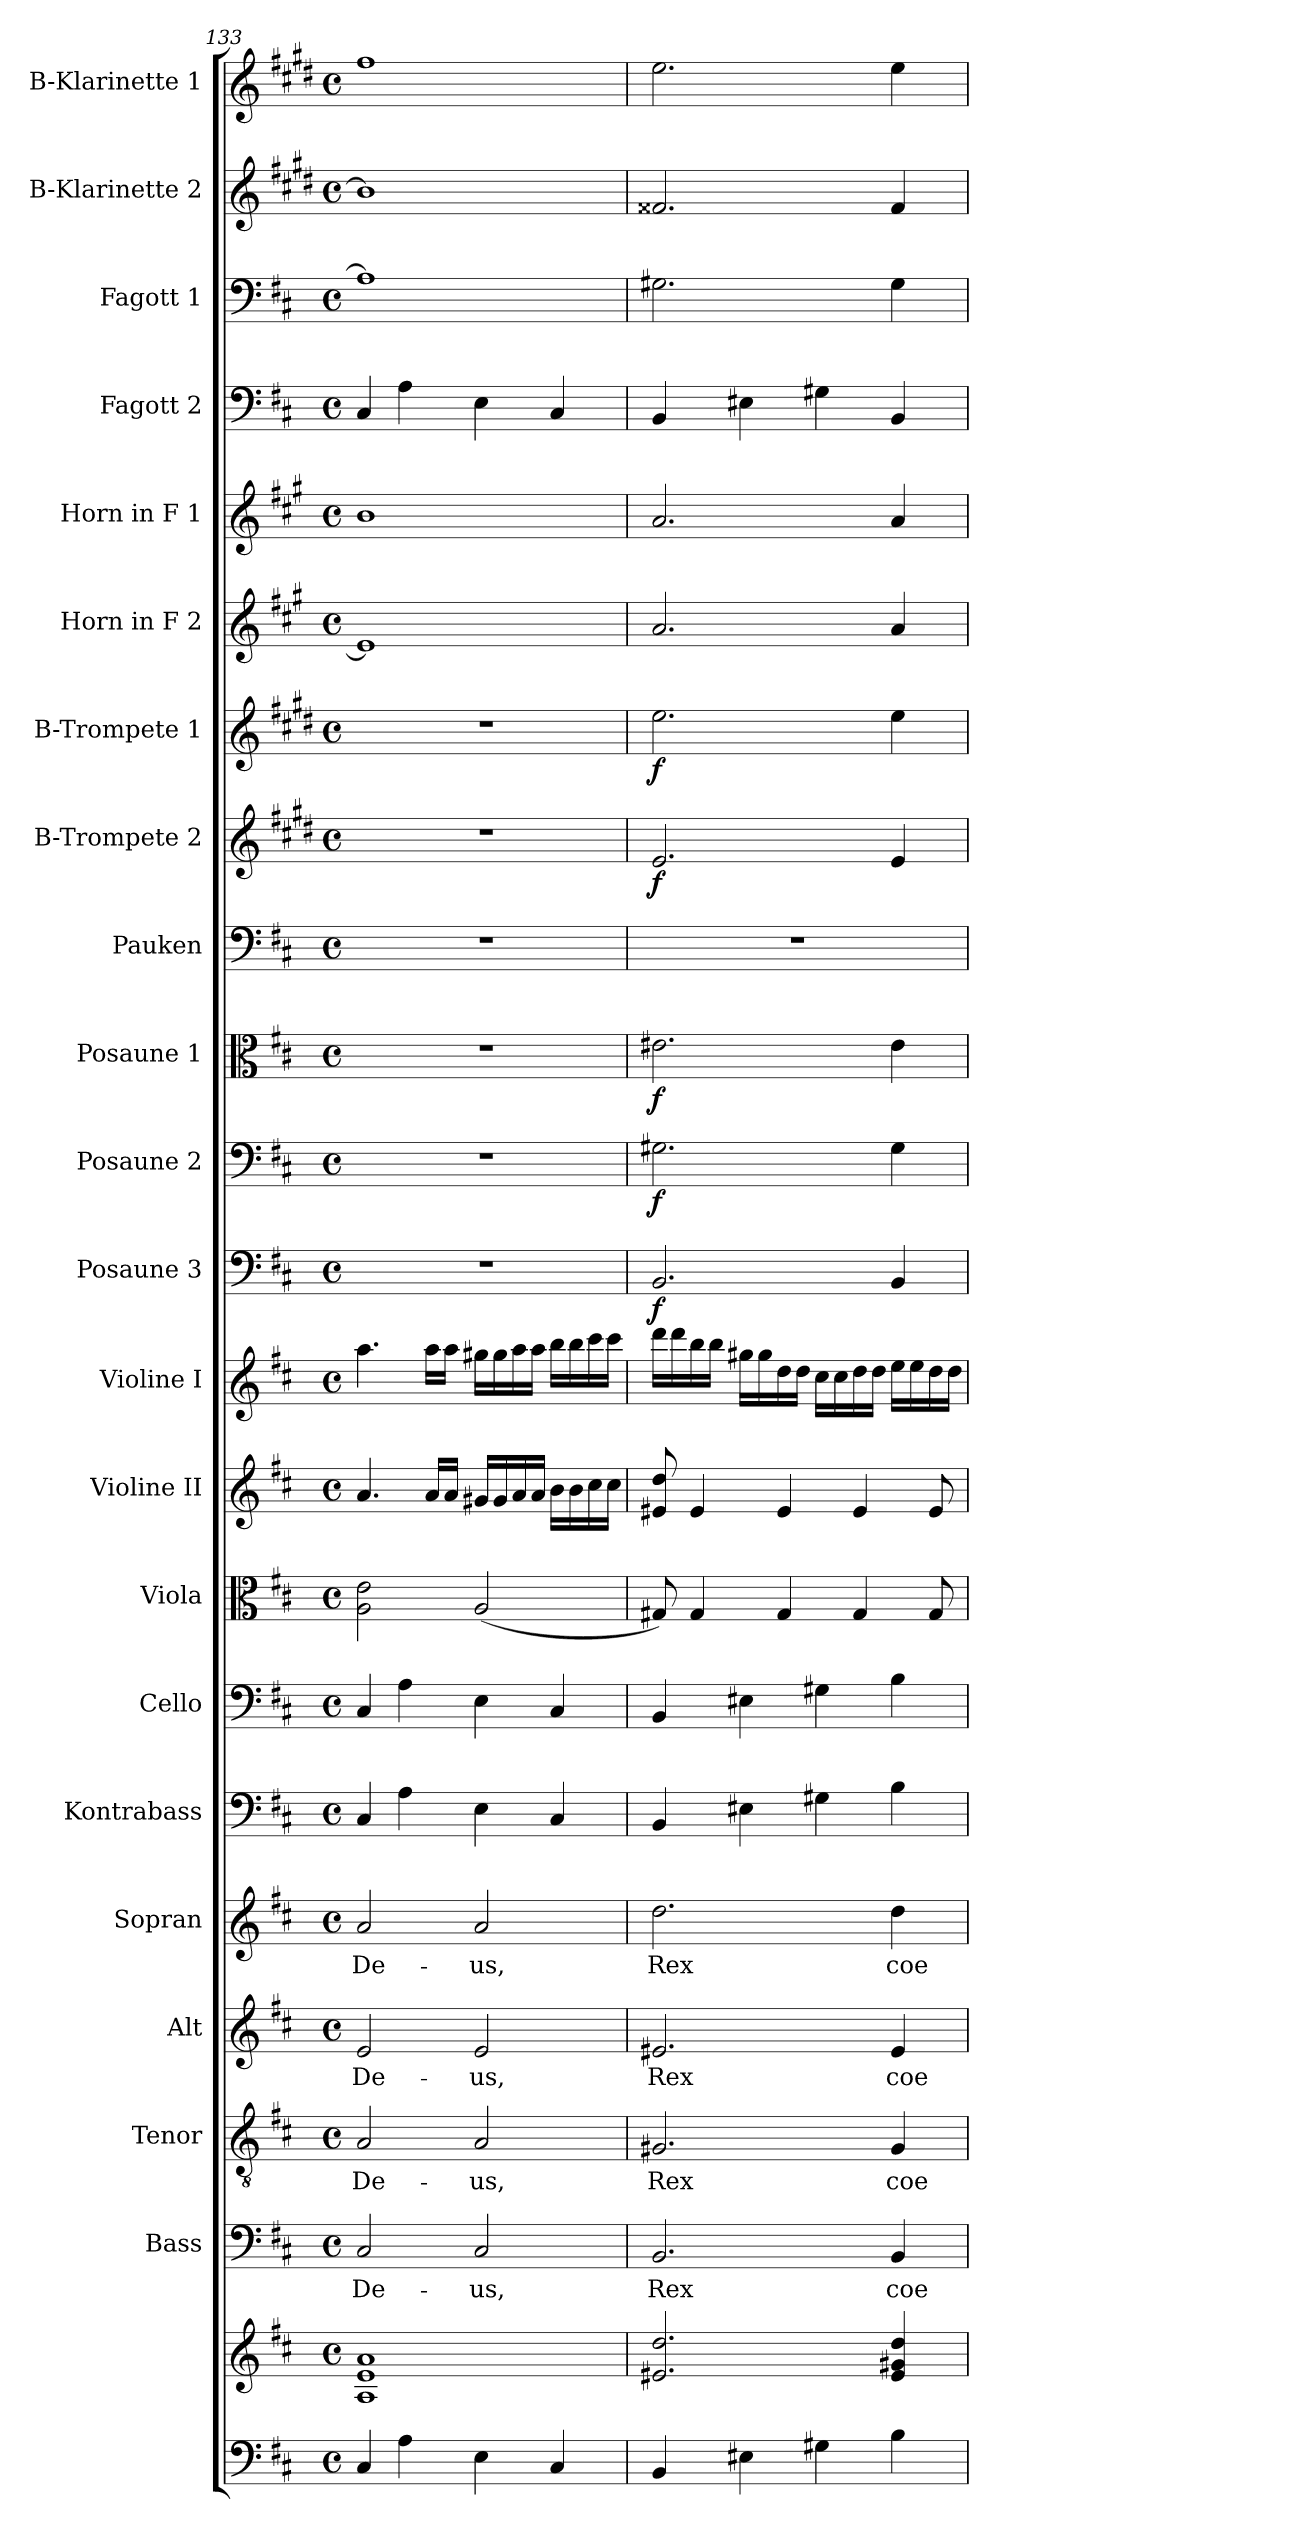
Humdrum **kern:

**kern	**kern	**kern	**text	**kern	**text	**kern	**text	**kern	**text	**kern	**kern	**kern	**kern	**kern	**kern	**dynam	**kern	**dynam	**kern	**dynam	**kern	**kern	**dynam	**kern	**dynam	**kern	**kern	**kern	**kern	**kern	**kern
*part22	*part22	*part21	*part21	*part20	*part20	*part19	*part19	*part18	*part18	*part17	*part16	*part15	*part14	*part13	*part12	*part12	*part11	*part11	*part10	*part10	*part9	*part8	*part8	*part7	*part7	*part6	*part5	*part4	*part3	*part2	*part1
*staff23	*staff22	*staff21	*staff21	*staff20	*staff20	*staff19	*staff19	*staff18	*staff18	*staff17	*staff16	*staff15	*staff14	*staff13	*staff12	*staff12	*staff11	*staff11	*staff10	*staff10	*staff9	*staff8	*staff8	*staff7	*staff7	*staff6	*staff5	*staff4	*staff3	*staff2	*staff1
*	*	*I"Bass	*	*I"Tenor	*	*I"Alt	*	*I"Sopran	*	*I"Kontrabass	*I"Cello	*I"Viola	*I"Violine II	*I"Violine I	*I"Posaune 3	*	*I"Posaune 2	*	*I"Posaune 1	*	*I"Pauken	*I"B-Trompete 2	*	*I"B-Trompete 1	*	*I"Horn in F 2	*I"Horn in F 1	*I"Fagott 2	*I"Fagott 1	*I"B-Klarinette 2	*I"B-Klarinette 1
*	*	*I'B.	*	*I'T.	*	*I'A.	*	*I'S.	*	*I'Kb.	*	*I'Vla.	*I'Vl. II	*I'Vl. I	*I'Pos. 3	*	*I'Pos. 2	*	*I'Pos. 1	*	*I'Pk.	*I'B Trp. 2	*	*I'B Trp. 1	*	*	*	*I'Fg. 2	*I'Fg. 1	*I'B Kl. 2	*I'B Kl. 1
*clefF4	*clefG2	*clefF4	*	*clefGv2	*	*clefG2	*	*clefG2	*	*clefF4	*clefF4	*clefC3	*clefG2	*clefG2	*clefF4	*	*clefF4	*	*clefC3	*	*clefF4	*clefG2	*	*clefG2	*	*clefG2	*clefG2	*clefF4	*clefF4	*clefG2	*clefG2
*	*	*	*	*	*	*	*	*	*	*ITrd7c12	*	*	*	*	*	*	*	*	*	*	*	*ITrd1c2	*	*ITrd1c2	*	*ITrd4c7	*ITrd4c7	*	*	*ITrd1c2	*ITrd1c2
*k[f#c#]	*k[f#c#]	*k[f#c#]	*	*k[f#c#]	*	*k[f#c#]	*	*k[f#c#]	*	*k[f#c#]	*k[f#c#]	*k[f#c#]	*k[f#c#]	*k[f#c#]	*k[f#c#]	*	*k[f#c#]	*	*k[f#c#]	*	*k[f#c#]	*k[f#c#]	*	*k[f#c#]	*	*k[f#c#]	*k[f#c#]	*k[f#c#]	*k[f#c#]	*k[f#c#]	*k[f#c#]
*D:	*D:	*D:	*	*D:	*	*D:	*	*D:	*	*D:	*D:	*D:	*D:	*D:	*D:	*	*D:	*	*D:	*	*D:	*D:	*	*D:	*	*D:	*D:	*D:	*D:	*D:	*D:
*M4/4	*M4/4	*M4/4	*	*M4/4	*	*M4/4	*	*M4/4	*	*M4/4	*M4/4	*M4/4	*M4/4	*M4/4	*M4/4	*	*M4/4	*	*M4/4	*	*M4/4	*M4/4	*	*M4/4	*	*M4/4	*M4/4	*M4/4	*M4/4	*M4/4	*M4/4
*met(c)	*met(c)	*met(c)	*	*met(c)	*	*met(c)	*	*met(c)	*	*met(c)	*met(c)	*met(c)	*met(c)	*met(c)	*met(c)	*	*met(c)	*	*met(c)	*	*met(c)	*met(c)	*	*met(c)	*	*met(c)	*met(c)	*met(c)	*met(c)	*met(c)	*met(c)
=133	=133	=133	=133	=133	=133	=133	=133	=133	=133	=133	=133	=133	=133	=133	=133	=133	=133	=133	=133	=133	=133	=133	=133	=133	=133	=133	=133	=133	=133	=133	=133
!	!	!	!LO:LY:b	!	!LO:LY:b	!	!LO:LY:b	!	!LO:LY:b	!	!	!	!	!	!	!	!	!	!	!	!	!	!	!	!	!	!	!	!	!	!
4C#/	1A 1e 1a	2C#/	De-	2A/	De-	2e/	De-	2a/	De-	4CC#/	4C#/	2A\ 2e\	4.a/	4.aa\	1r	.	1r	.	1r	.	1r	1r	.	1r	.	1A]	1e	4C#/	1A]	1a]	1ee
4A\	.	.	.	.	.	.	.	.	.	4AA\	4A\	.	.	.	.	.	.	.	.	.	.	.	.	.	.	.	.	4A\	.	.	.
.	.	.	.	.	.	.	.	.	.	.	.	.	16a/LL	16aa\LL	.	.	.	.	.	.	.	.	.	.	.	.	.	.	.	.	.
.	.	.	.	.	.	.	.	.	.	.	.	.	16a/JJ	16aa\JJ	.	.	.	.	.	.	.	.	.	.	.	.	.	.	.	.	.
!	!	!	!LO:LY:b	!	!LO:LY:b	!	!LO:LY:b	!	!LO:LY:b	!	!	!	!	!	!	!	!	!	!	!	!	!	!	!	!	!	!	!	!	!	!
4E\	.	2C#/	-us,	2A/	-us,	2e/	-us,	2a/	-us,	4EE\	4E\	(<2A/	16g#X/LL	16gg#X\LL	.	.	.	.	.	.	.	.	.	.	.	.	.	4E\	.	.	.
.	.	.	.	.	.	.	.	.	.	.	.	.	16g#/	16gg#\	.	.	.	.	.	.	.	.	.	.	.	.	.	.	.	.	.
.	.	.	.	.	.	.	.	.	.	.	.	.	16a/	16aa\	.	.	.	.	.	.	.	.	.	.	.	.	.	.	.	.	.
.	.	.	.	.	.	.	.	.	.	.	.	.	16a/JJ	16aa\JJ	.	.	.	.	.	.	.	.	.	.	.	.	.	.	.	.	.
4C#/	.	.	.	.	.	.	.	.	.	4CC#/	4C#/	.	16b\LL	16bb\LL	.	.	.	.	.	.	.	.	.	.	.	.	.	4C#/	.	.	.
.	.	.	.	.	.	.	.	.	.	.	.	.	16b\	16bb\	.	.	.	.	.	.	.	.	.	.	.	.	.	.	.	.	.
.	.	.	.	.	.	.	.	.	.	.	.	.	16cc#\	16ccc#\	.	.	.	.	.	.	.	.	.	.	.	.	.	.	.	.	.
.	.	.	.	.	.	.	.	.	.	.	.	.	16cc#\JJ	16ccc#\JJ	.	.	.	.	.	.	.	.	.	.	.	.	.	.	.	.	.
=134	=134	=134	=134	=134	=134	=134	=134	=134	=134	=134	=134	=134	=134	=134	=134	=134	=134	=134	=134	=134	=134	=134	=134	=134	=134	=134	=134	=134	=134	=134	=134
!	!	!	!LO:LY:b	!	!LO:LY:b	!	!LO:LY:b	!	!LO:LY:b	!	!	!	!	!	!	!LO:DY:b	!	!LO:DY:b	!	!LO:DY:b	!	!	!LO:DY:b	!	!LO:DY:b	!	!	!	!	!	!
4BB/	2.e#X/ 2.dd/	2.BB/	Rex	2.G#X/	Rex	2.e#X/	Rex	2.dd\	Rex	4BBB/	4BB/	8G#X/)	8e#X/ 8dd/	16ddd\LL	2.BB/	f	2.G#X\	f	2.e#X\	f	1r	2.d/	f	2.dd\	f	2.d/	2.d/	4BB/	2.G#X\	2.e#X/	2.dd\
.	.	.	.	.	.	.	.	.	.	.	.	.	.	16ddd\	.	.	.	.	.	.	.	.	.	.	.	.	.	.	.	.	.
.	.	.	.	.	.	.	.	.	.	.	.	4G#/	4e#/	16bb\	.	.	.	.	.	.	.	.	.	.	.	.	.	.	.	.	.
.	.	.	.	.	.	.	.	.	.	.	.	.	.	16bb\JJ	.	.	.	.	.	.	.	.	.	.	.	.	.	.	.	.	.
4E#X\	.	.	.	.	.	.	.	.	.	4EE#X\	4E#X\	.	.	16gg#X\LL	.	.	.	.	.	.	.	.	.	.	.	.	.	4E#X\	.	.	.
.	.	.	.	.	.	.	.	.	.	.	.	.	.	16gg#\	.	.	.	.	.	.	.	.	.	.	.	.	.	.	.	.	.
.	.	.	.	.	.	.	.	.	.	.	.	4G#/	4e#/	16dd\	.	.	.	.	.	.	.	.	.	.	.	.	.	.	.	.	.
.	.	.	.	.	.	.	.	.	.	.	.	.	.	16dd\JJ	.	.	.	.	.	.	.	.	.	.	.	.	.	.	.	.	.
4G#X\	.	.	.	.	.	.	.	.	.	4GG#X\	4G#X\	.	.	16cc#\LL	.	.	.	.	.	.	.	.	.	.	.	.	.	4G#X\	.	.	.
.	.	.	.	.	.	.	.	.	.	.	.	.	.	16cc#\	.	.	.	.	.	.	.	.	.	.	.	.	.	.	.	.	.
.	.	.	.	.	.	.	.	.	.	.	.	4G#/	4e#/	16dd\	.	.	.	.	.	.	.	.	.	.	.	.	.	.	.	.	.
.	.	.	.	.	.	.	.	.	.	.	.	.	.	16dd\JJ	.	.	.	.	.	.	.	.	.	.	.	.	.	.	.	.	.
!	!	!	!LO:LY:b	!	!LO:LY:b	!	!LO:LY:b	!	!LO:LY:b	!	!	!	!	!	!	!	!	!	!	!	!	!	!	!	!	!	!	!	!	!	!
4B\	4e#/ 4g#X/ 4dd/	4BB/	coe-	4G#/	coe-	4e#/	coe-	4dd\	coe-	4BB\	4B\	.	.	16ee\LL	4BB/	.	4G#\	.	4e#\	.	.	4d/	.	4dd\	.	4d/	4d/	4BB/	4G#\	4e#/	4dd\
.	.	.	.	.	.	.	.	.	.	.	.	.	.	16ee\	.	.	.	.	.	.	.	.	.	.	.	.	.	.	.	.	.
.	.	.	.	.	.	.	.	.	.	.	.	8G#/	8e#/	16dd\	.	.	.	.	.	.	.	.	.	.	.	.	.	.	.	.	.
.	.	.	.	.	.	.	.	.	.	.	.	.	.	16dd\JJ	.	.	.	.	.	.	.	.	.	.	.	.	.	.	.	.	.
=	=	=	=	=	=	=	=	=	=	=	=	=	=	=	=	=	=	=	=	=	=	=	=	=	=	=	=	=	=	=	=
*-	*-	*-	*-	*-	*-	*-	*-	*-	*-	*-	*-	*-	*-	*-	*-	*-	*-	*-	*-	*-	*-	*-	*-	*-	*-	*-	*-	*-	*-	*-	*-
